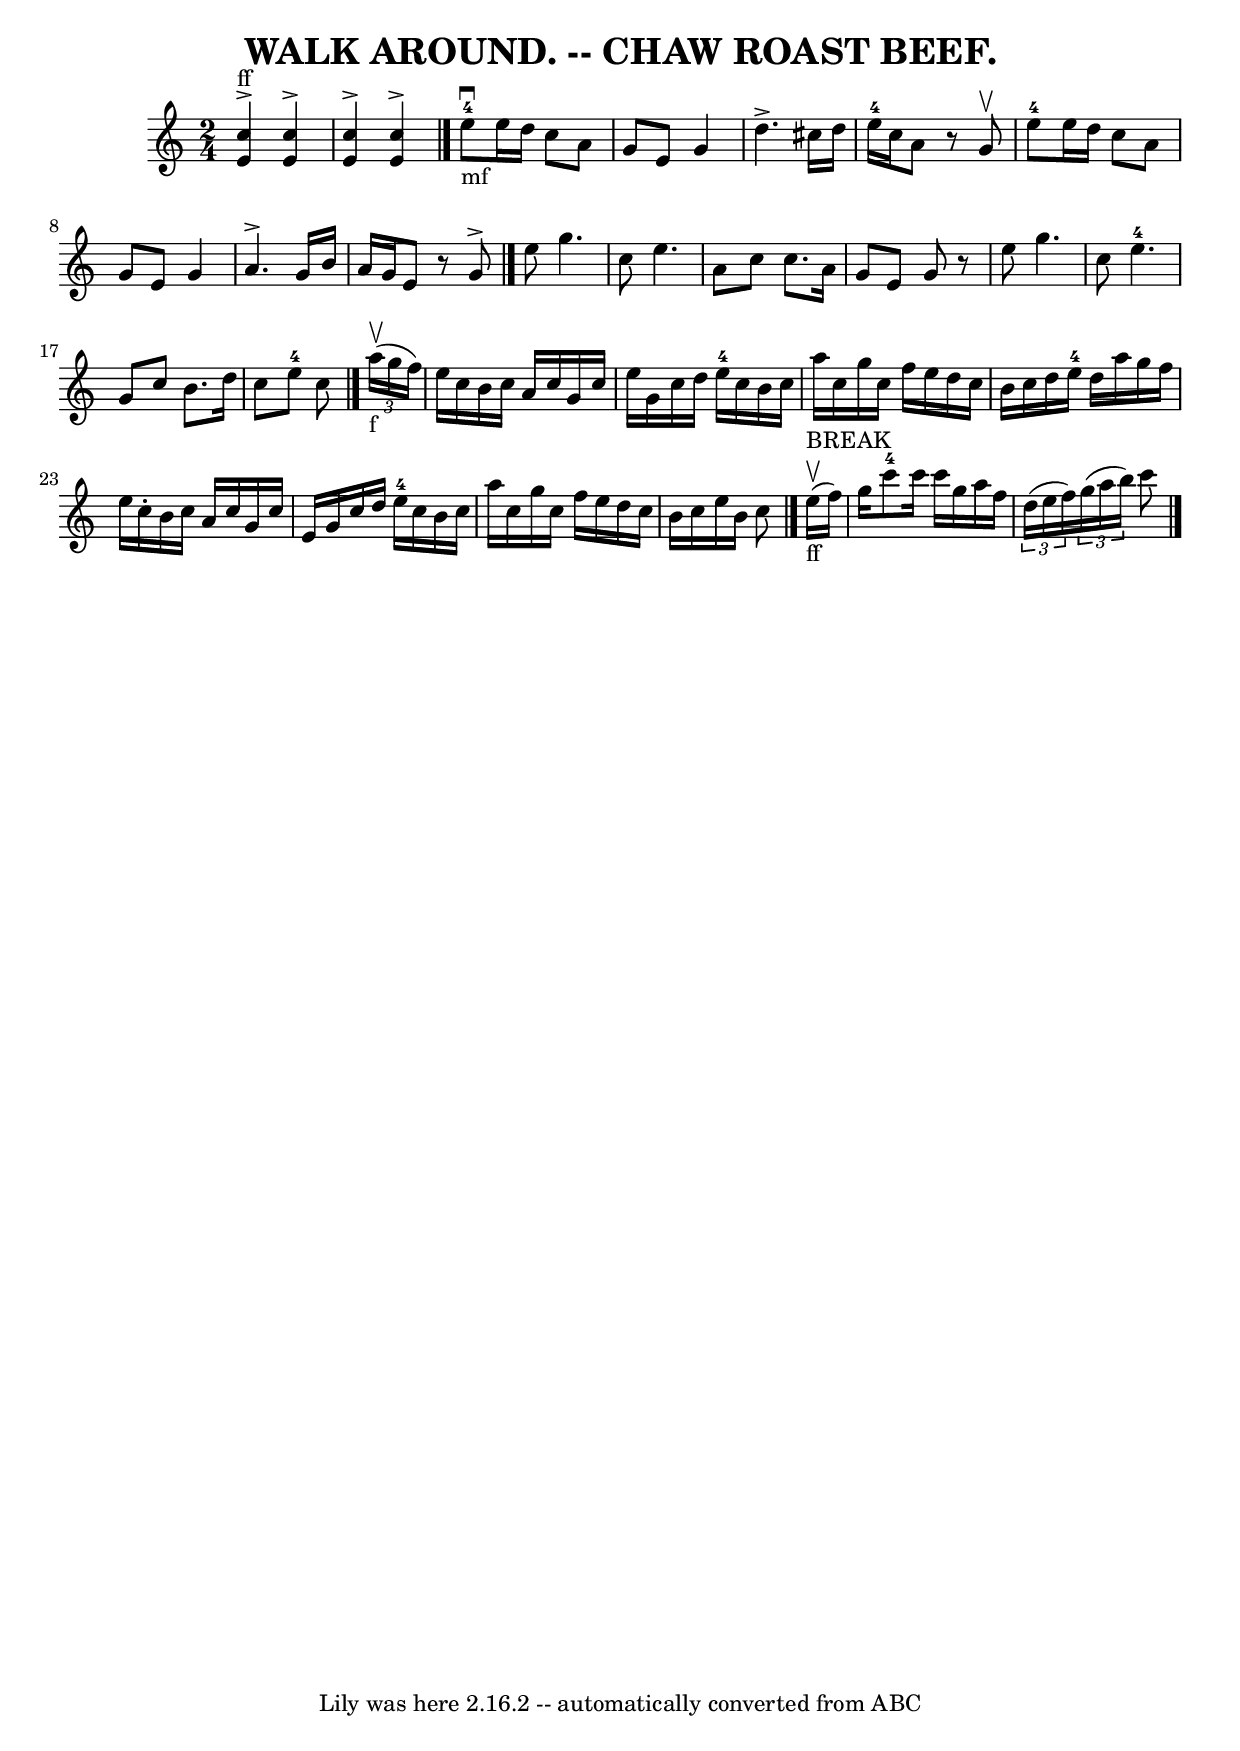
\version "2.7.40"
\include "Mammoth.ily"
\header {
	%% book = "Coles pg 26.3"
	crossRefNumber = "3"
	footnotes = ""
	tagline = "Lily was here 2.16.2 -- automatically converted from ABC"
	title = "WALK AROUND. -- CHAW ROAST BEEF."
}
voicedefault =  {
\set Score.defaultBarType = "empty"

\time 2/4 \key c \major     << e'4^"ff"^\accent c''4   >>   << e'4 
^\accent c''4   >>   |
   << e'4^\accent c''4   >>   << e'4 
^\accent c''4   >>   \bar "|." e''8-4_"mf"^\downbow e''16    
d''16 c''8 a'8    |
 g'8 e'8 g'4    |
 d''4. 
^\accent cis''16 d''16    |
 e''16-4 c''16 a'8    r8   
g'8^\upbow   |
 e''8-4 e''16 d''16 c''8 a'8    
|
 g'8 e'8 g'4    |
 a'4.^\accent g'16 b'16    
|
 a'16 g'16 e'8    r8 g'8^\accent   \bar "|." e''8    
g''4.    |
 c''8 e''4.    |
 a'8 c''8 c''8. a'16    
|
 g'8 e'8 g'8    r8   |
 e''8 g''4.    |
   
c''8 e''4.-4   |
 g'8 c''8 b'8. d''16    |
 c''8 
 e''8-4 c''8    \bar "|."     \times 2/3 { a''16_"f"(^\upbow g''16  
 f''16) }   |
 e''16 c''16 b'16 c''16 a'16 c''16    
g'16 c''16    |
 e''16 g'16 c''16 d''16 e''16-4   
c''16 b'16 c''16    |
 a''16 c''16 g''16 c''16 f''16  
 e''16 d''16 c''16    |
 b'16 c''16 d''16 e''16-4   
d''16 a''16 g''16 f''16    |
 e''16 c''16 -. b'16    
c''16 a'16 c''16 g'16 c''16    |
 e'16 g'16 c''16    
d''16 e''16-4 c''16 b'16 c''16    |
 a''16 c''16    
g''16 c''16 f''16 e''16 d''16 c''16    |
 b'16 c''16  
 e''16 b'16 c''8    \bar "|." e''16^"BREAK"_"ff"(^\upbow   
f''16)   |
 g''16 c'''8-4 c'''16 c'''16 g''16 a''16 
 f''16    |
   \times 2/3 { d''16 (e''16 f''16) }   
\times 2/3 { g''16 (a''16 b''16) } c'''8    \bar "|."   
}

\score{
    <<

	\context Staff="default"
	{
	    \voicedefault 
	}

    >>
	\layout {
	}
	\midi {}
}
